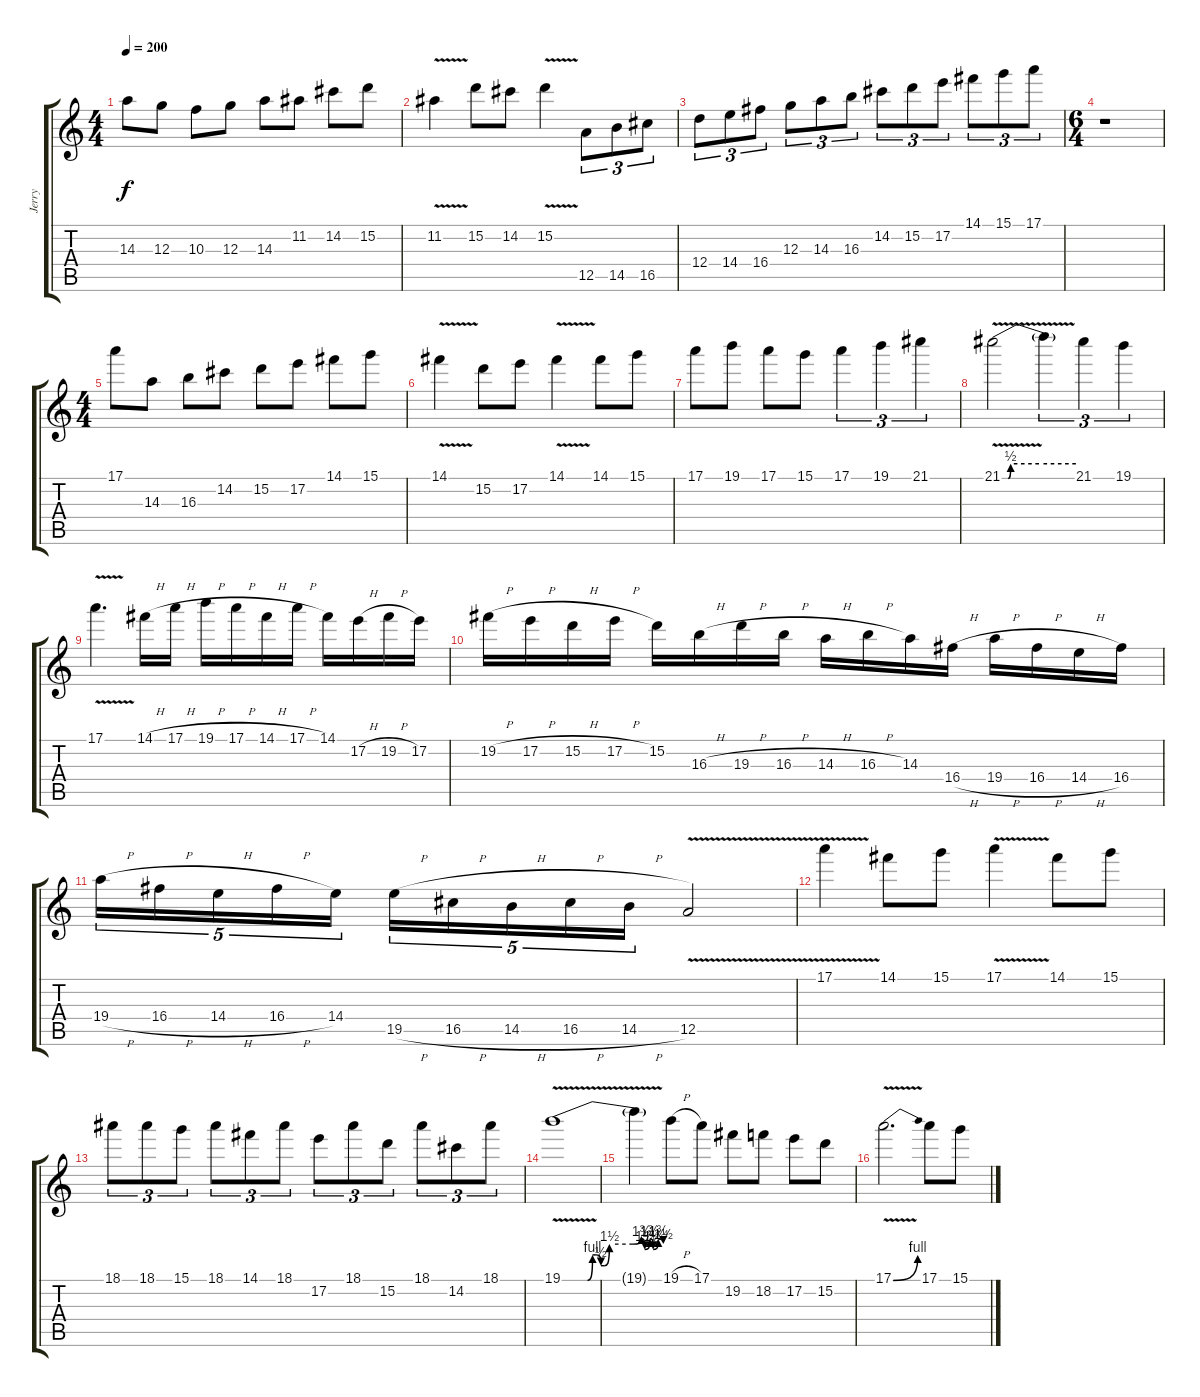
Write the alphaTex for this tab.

\track ("Jerry" "Jerry") {instrument distortionguitar}
\staff {score tabs}
\tuning (E4 B3 G3 D3 A2 E2) {hide}
\ts (4 4)
\tempo 200
\clef g2
\ks c
14.3.8{dy f} 12.3.8 10.3.8 12.3.8 14.3.8 11.2.8 14.2.8 15.2.8 |
11.2{v}.4 15.2.8 14.2.8 15.2{v}.4 12.5.8{tu (3 2)} 14.5.8{tu (3 2)} 16.5.8{tu (3 2)} |
12.4.8{tu (3 2)} 14.4.8{tu (3 2)} 16.4.8{tu (3 2)} 12.3.8{tu (3 2)} 14.3.8{tu (3 2)} 16.3.8{tu (3 2)} 14.2.8{tu (3 2)} 15.2.8{tu (3 2)} 17.2.8{tu (3 2)} 14.1.8{tu (3 2)} 15.1.8{tu (3 2)} 17.1.8{tu (3 2)} |
\ts (6 4)
r.1 |
\ts (4 4)
17.1.8 14.3.8 16.3.8 14.2.8 15.2.8 17.2.8 14.1.8 15.1.8 |
14.1{v}.4 15.2.8 17.2.8 14.1{v}.4 14.1.8 15.1.8 |
17.1.8 19.1.8 17.1.8 15.1.8 17.1.4{tu (3 2)} 19.1.4{tu (3 2)} 21.1.4{tu (3 2)} |
21.1{be (custom 0 0 5 0 7 2 30 2 60 2) v}.2 21.1{t}.4{tu (3 2)} 21.1.4{tu (3 2)} 19.1.4{tu (3 2)} |
17.1{v}.4{d} 14.1{h}.16 17.1{h}.16 19.1{h}.16 17.1{h}.16 14.1{h}.16 17.1{h}.16 14.1.16 17.2{h}.16 19.2{h}.16 17.2.16 |
19.2{h}.16 17.2{h}.16 15.2{h}.16 17.2{h}.16 15.2.16 16.3{h}.16 19.3{h}.16 16.3{h}.16 14.3{h}.16 16.3{h}.16 14.3.16 16.4{h}.16 19.4{h}.16 16.4{h}.16 14.4{h}.16 16.4.16 |
19.4{h}.16{tu (5 4)} 16.4{h}.16{tu (5 4)} 14.4{h}.16{tu (5 4)} 16.4{h}.16{tu (5 4)} 14.4.16{tu (5 4)} 19.5{h}.16{tu (5 4)} 16.5{h}.16{tu (5 4)} 14.5{h}.16{tu (5 4)} 16.5{h}.16{tu (5 4)} 14.5{h}.16{tu (5 4)} 12.5{v}.2 |
17.1{v}.4 14.1.8 15.1.8 17.1{v}.4 14.1.8 15.1.8 |
18.1.8{tu (3 2)} 18.1.8{tu (3 2)} 15.1.8{tu (3 2)} 18.1.8{tu (3 2)} 14.1.8{tu (3 2)} 18.1.8{tu (3 2)} 17.2.8{tu (3 2)} 18.1.8{tu (3 2)} 15.2.8{tu (3 2)} 18.1.8{tu (3 2)} 14.2.8{tu (3 2)} 18.1.8{tu (3 2)} |
19.1{be (custom 0 0 15 0 18 4 20 4 23 2 25 2 28 6 42 6 47 7 49 5 52 7 54 5 57 7 60 6) v}.1 |
19.1{t}.4 19.1{h}.8 17.1.8 19.2.8 18.2.8 17.2.8 15.2.8 |
17.1{be (bend 0 0 60 4) v}.2{d} 17.1.8 15.1.8
